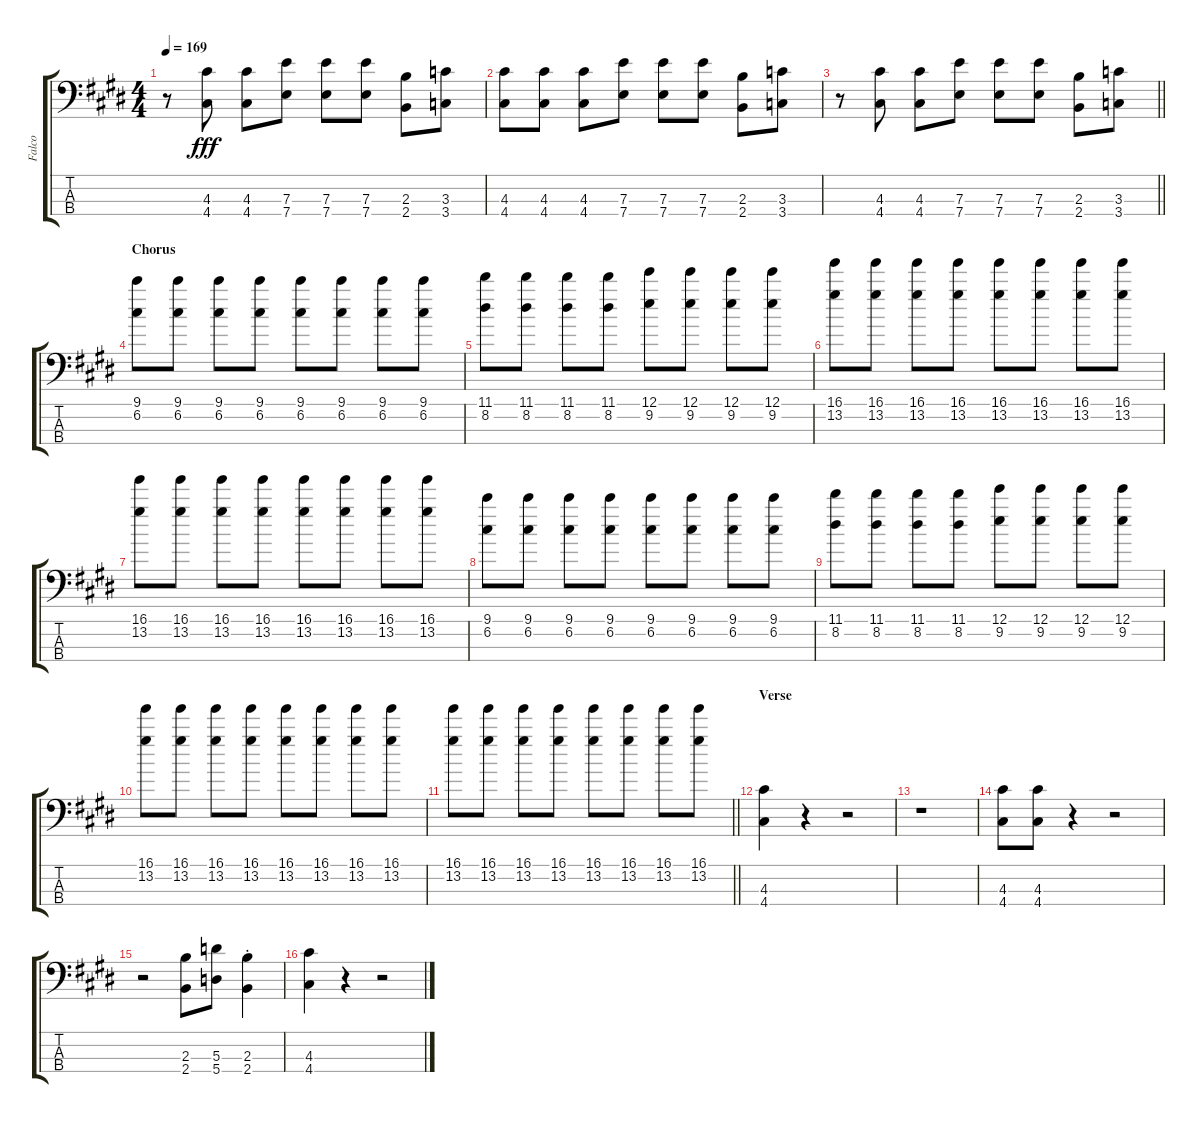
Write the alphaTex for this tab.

\track ("Falco" "Falco") {instrument electricguitarclean}
\staff {score tabs}
\tuning (E4 G3 A2 A1) {hide}
\ts (4 4)
\tempo 169
\clef f4
\ks c#minor
r.8{dy fff} (4.3 4.4).8 (4.3 4.4).8 (7.3 7.4).8 (7.3 7.4).8 (7.3 7.4).8 (2.3 2.4).8 (3.3 3.4).8 |
(4.3 4.4).8 (4.3 4.4).8 (4.3 4.4).8 (7.3 7.4).8 (7.3 7.4).8 (7.3 7.4).8 (2.3 2.4).8 (3.3 3.4).8 |
\barLineRight lightlight
r.8 (4.3 4.4).8 (4.3 4.4).8 (7.3 7.4).8 (7.3 7.4).8 (7.3 7.4).8 (2.3 2.4).8 (3.3 3.4).8 |
\section ("" "Chorus")
(9.1 6.2).8 (9.1 6.2).8 (9.1 6.2).8 (9.1 6.2).8 (9.1 6.2).8 (9.1 6.2).8 (9.1 6.2).8 (9.1 6.2).8 |
(11.1 8.2).8 (11.1 8.2).8 (11.1 8.2).8 (11.1 8.2).8 (12.1 9.2).8 (12.1 9.2).8 (12.1 9.2).8 (12.1 9.2).8 |
(16.1 13.2).8 (16.1 13.2).8 (16.1 13.2).8 (16.1 13.2).8 (16.1 13.2).8 (16.1 13.2).8 (16.1 13.2).8 (16.1 13.2).8 |
(16.1 13.2).8 (16.1 13.2).8 (16.1 13.2).8 (16.1 13.2).8 (16.1 13.2).8 (16.1 13.2).8 (16.1 13.2).8 (16.1 13.2).8 |
(9.1 6.2).8 (9.1 6.2).8 (9.1 6.2).8 (9.1 6.2).8 (9.1 6.2).8 (9.1 6.2).8 (9.1 6.2).8 (9.1 6.2).8 |
(11.1 8.2).8 (11.1 8.2).8 (11.1 8.2).8 (11.1 8.2).8 (12.1 9.2).8 (12.1 9.2).8 (12.1 9.2).8 (12.1 9.2).8 |
(16.1 13.2).8 (16.1 13.2).8 (16.1 13.2).8 (16.1 13.2).8 (16.1 13.2).8 (16.1 13.2).8 (16.1 13.2).8 (16.1 13.2).8 |
\barLineRight lightlight
(16.1 13.2).8 (16.1 13.2).8 (16.1 13.2).8 (16.1 13.2).8 (16.1 13.2).8 (16.1 13.2).8 (16.1 13.2).8 (16.1 13.2).8 |
\section ("" "Verse")
(4.3 4.4).4 r.4 r.2 |
r.1 |
(4.3 4.4).8 (4.3 4.4).8 r.4 r.2 |
r.2 (2.3 2.4).8 (5.3 5.4).8 (2.3{st} 2.4{st}).4 |
(4.3 4.4).4 r.4 r.2
